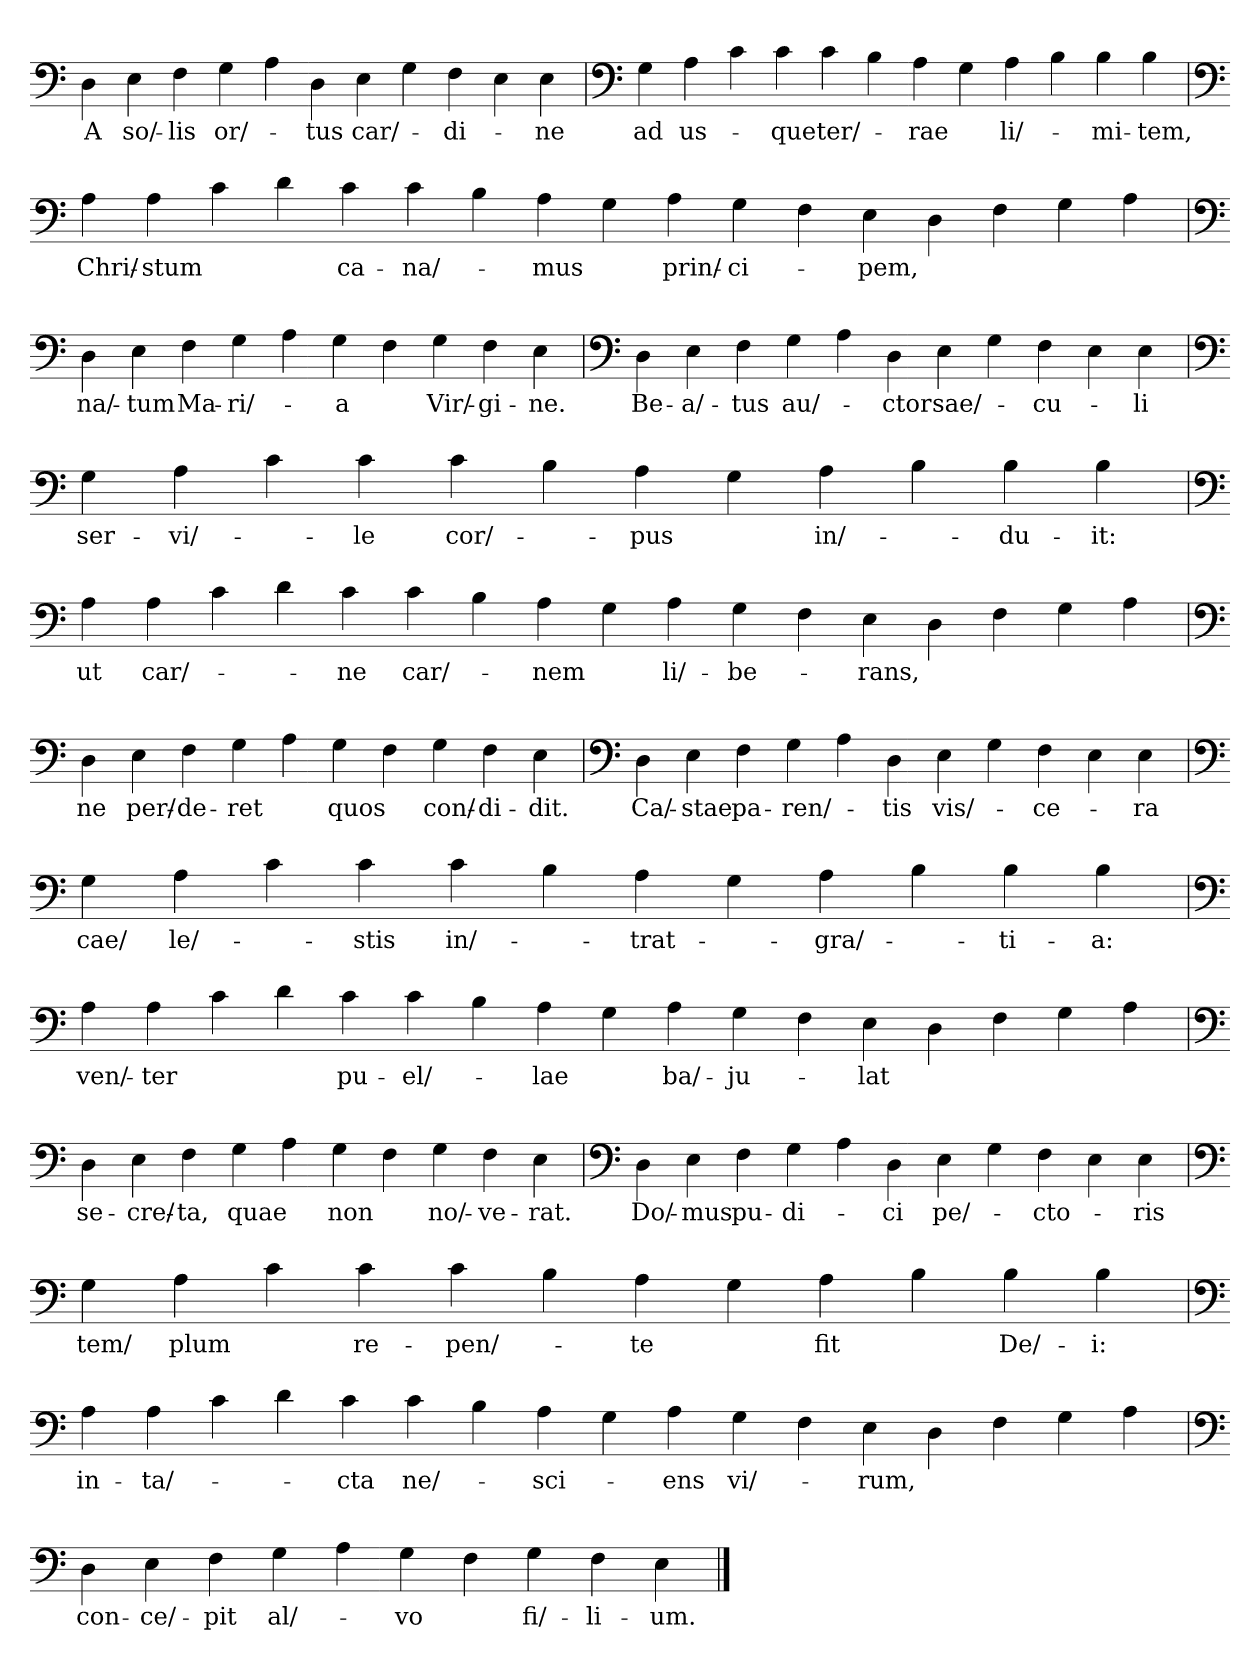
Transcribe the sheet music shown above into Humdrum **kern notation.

**kern	**text
*part1	*part1
*staff1	*staff1
*clefF4	*
=	=
4D	A
4E	so/-
4F	-lis
4G	or/-
4A	.
4D	-tus
4E	car/-
4G	.
4F	-di-
4E	.
4E	-ne
='	='
*clefF4	*
4G	ad
4A	us-
4c	.
4c	-que
4c	ter/-
4B	.
4A	-rae
4G	.
4A	li/-
4B	.
4B	-mi-
4B	-tem,
='	='
*clefF4	*
4A	Chri/-
4A	-stum
4c	.
4d	.
4c	ca-
4c	-na/-
4B	.
4A	-mus
4G	.
4A	prin/-
4G	-ci-
4F	.
4E	-pem,
4D	.
4F	.
4G	.
4A	.
='	='
*clefF4	*
4D	na/-
4E	-tum
4F	Ma-
4G	-ri/-
4A	.
4G	-a
4F	.
4G	Vir/-
4F	-gi-
4E	-ne.
=	=
*clefF4	*
4D	Be-
4E	-a/-
4F	-tus
4G	au/-
4A	.
4D	-ctor
4E	sae/-
4G	.
4F	-cu-
4E	.
4E	-li
='	='
*clefF4	*
4G	ser-
4A	-vi/-
4c	.
4c	-le
4c	cor/-
4B	.
4A	-pus
4G	.
4A	in/-
4B	.
4B	-du-
4B	-it:
='	='
*clefF4	*
4A	ut
4A	car/-
4c	.
4d	.
4c	-ne
4c	car/-
4B	.
4A	-nem
4G	.
4A	li/-
4G	-be-
4F	.
4E	-rans,
4D	.
4F	.
4G	.
4A	.
='	='
*clefF4	*
4D	ne
4E	per/-
4F	-de-
4G	-ret
4A	.
4G	quos
4F	.
4G	con/-
4F	-di-
4E	-dit.
=	=
*clefF4	*
4D	Ca/-
4E	-stae
4F	pa-
4G	-ren/-
4A	.
4D	-tis
4E	vis/-
4G	.
4F	-ce-
4E	.
4E	-ra
='	='
*clefF4	*
4G	cae/
4A	le/-
4c	.
4c	-stis
4c	in/-
4B	.
4A	-trat-
4G	.
4A	-gra/-
4B	.
4B	-ti-
4B	-a:
='	='
*clefF4	*
4A	ven/-
4A	-ter
4c	.
4d	.
4c	pu-
4c	-el/-
4B	.
4A	-lae
4G	.
4A	ba/-
4G	-ju-
4F	.
4E	-lat
4D	.
4F	.
4G	.
4A	.
='	='
*clefF4	*
4D	se-
4E	-cre/-
4F	-ta,
4G	quae
4A	.
4G	non
4F	.
4G	no/-
4F	-ve-
4E	-rat.
=	=
*clefF4	*
4D	Do/-
4E	-mus
4F	pu-
4G	-di-
4A	.
4D	-ci
4E	pe/-
4G	.
4F	-cto-
4E	.
4E	-ris
='	='
*clefF4	*
4G	tem/
4A	plum
4c	.
4c	re-
4c	-pen/-
4B	.
4A	-te
4G	.
4A	fit
4B	.
4B	De/-
4B	-i:
='	='
*clefF4	*
4A	in-
4A	-ta/-
4c	.
4d	.
4c	-cta
4c	ne/-
4B	.
4A	-sci-
4G	.
4A	-ens
4G	vi/-
4F	.
4E	-rum,
4D	.
4F	.
4G	.
4A	.
='	='
*clefF4	*
4D	con-
4E	-ce/-
4F	-pit
4G	al/-
4A	.
4G	-vo
4F	.
4G	fi/-
4F	-li-
4E	-um.
==	==
*-	*-
